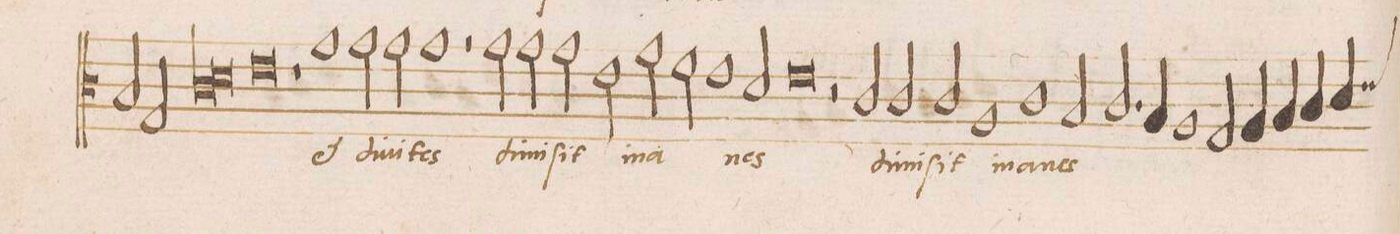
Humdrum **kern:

**kern	**text
*I"ALTVS	*
*clefC3	*
*k[]	*
*met(C|)	*
*M2/1	*
2B/	.
2G/	.
=130	=130
*lig	*
1c	.
1d	.
*Xlig	*
=131	=131
0e	.
=132	=132
1r	.
1g	et
=133	=133
2g\	di-
2g\	-vi-
1g	-tes
=134	=134
2r	.
2g\	di-
2g\	-mi-
2g\	-ſit
=135	=135
2e\	i-
2g\	-na-
2f\	.
1e	.
=136	=136
2d/	-nes
0e	.
=137	=137
2r	.
2c/	di-
=138	=138
2c/	-mi-
2c/	-ſit
1A	i-
=139	=139
1c	-na-
2B/	-nes
2.c/	.
=140	=140
4B/	.
1A	.
2G/	.
=141	=141
4A/	.
4B/	.
4c/	.
*custos:e	*
4d/	.
*-	*-
